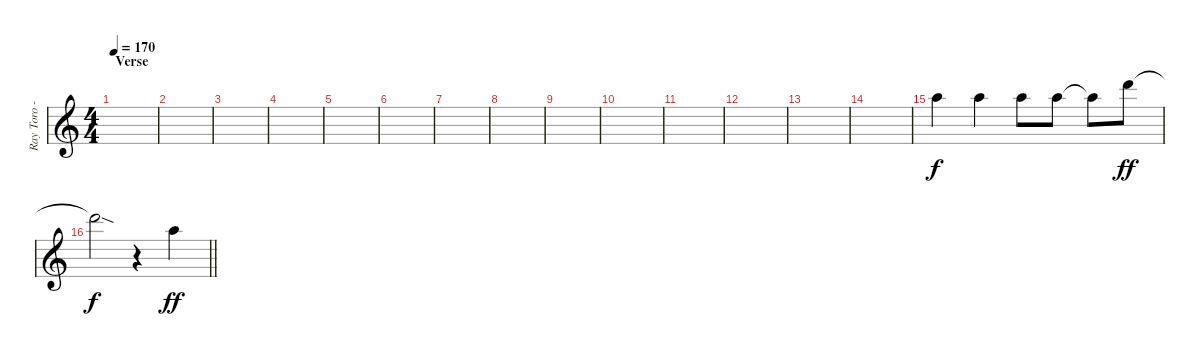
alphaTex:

\track ("Ray Toro - Vocals" "Ray Toro -") {instrument distortionguitar}
\staff {score}
\tuning (E4 B3 G3 D3 A2 E2) {hide}
\ts (4 4)
\section ("" "Verse")
\tempo 170
\clef g2
\ks c
|
|
|
|
|
|
|
|
|
|
|
|
|
|
5.1.4 5.1.4 5.1.8 5.1.8 5.1{t}.8{dy f} 10.1.8{dy ff} |
\barLineRight lightlight
10.1{sod t}.2{dy f} r.4 5.1.4{dy ff}
